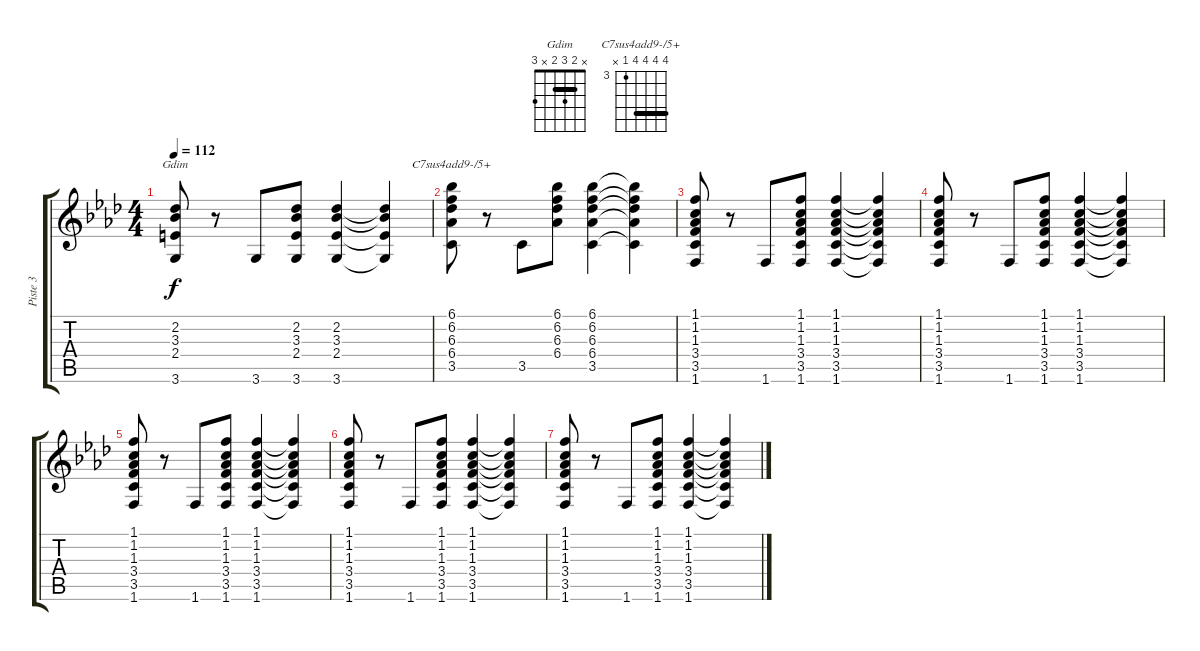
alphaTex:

\track ("Piste 3" "Piste 3") {instrument acousticguitarnylon}
\staff {score tabs}
\tuning (E4 B3 G3 D3 A2 E2) {hide}
\chord ("Gdim" x 2 3 2 x 3) {barre 2}
\chord ("C7sus4add9-/5+" 6 6 6 6 3 x) {firstfret 3 barre 6}
\ts (4 4)
\tempo 112
\clef g2
\ks ab
(2.2 3.3 2.4 3.6).8{ch "Gdim" dy f} r.8 3.6.8 (2.2 3.3 2.4 3.6).8 (2.2 3.3 2.4 3.6).4 (2.2{t} 3.3{t} 2.4{t} 3.6{t}).4 |
(6.1 6.2 6.3 6.4 3.5).8{ch "C7sus4add9-/5+"} r.8 3.5.8 (6.1 6.2 6.3 6.4).8 (6.1 6.2 6.3 6.4 3.5).4 (6.1{t} 6.2{t} 6.3{t} 6.4{t} 3.5{t}).4 |
(1.1 1.2 1.3 3.4 3.5 1.6).8 r.8 1.6.8 (1.1 1.2 1.3 3.4 3.5 1.6).8 (1.1 1.2 1.3 3.4 3.5 1.6).4 (1.1{t} 1.2{t} 1.3{t} 3.4{t} 3.5{t} 1.6{t}).4 |
(1.1 1.2 1.3 3.4 3.5 1.6).8 r.8 1.6.8 (1.1 1.2 1.3 3.4 3.5 1.6).8 (1.1 1.2 1.3 3.4 3.5 1.6).4 (1.1{t} 1.2{t} 1.3{t} 3.4{t} 3.5{t} 1.6{t}).4 |
(1.1 1.2 1.3 3.4 3.5 1.6).8 r.8 1.6.8 (1.1 1.2 1.3 3.4 3.5 1.6).8 (1.1 1.2 1.3 3.4 3.5 1.6).4 (1.1{t} 1.2{t} 1.3{t} 3.4{t} 3.5{t} 1.6{t}).4 |
(1.1 1.2 1.3 3.4 3.5 1.6).8 r.8 1.6.8 (1.1 1.2 1.3 3.4 3.5 1.6).8 (1.1 1.2 1.3 3.4 3.5 1.6).4 (1.1{t} 1.2{t} 1.3{t} 3.4{t} 3.5{t} 1.6{t}).4 |
(1.1 1.2 1.3 3.4 3.5 1.6).8 r.8 1.6.8 (1.1 1.2 1.3 3.4 3.5 1.6).8 (1.1 1.2 1.3 3.4 3.5 1.6).4 (1.1{t} 1.2{t} 1.3{t} 3.4{t} 3.5{t} 1.6{t}).4
